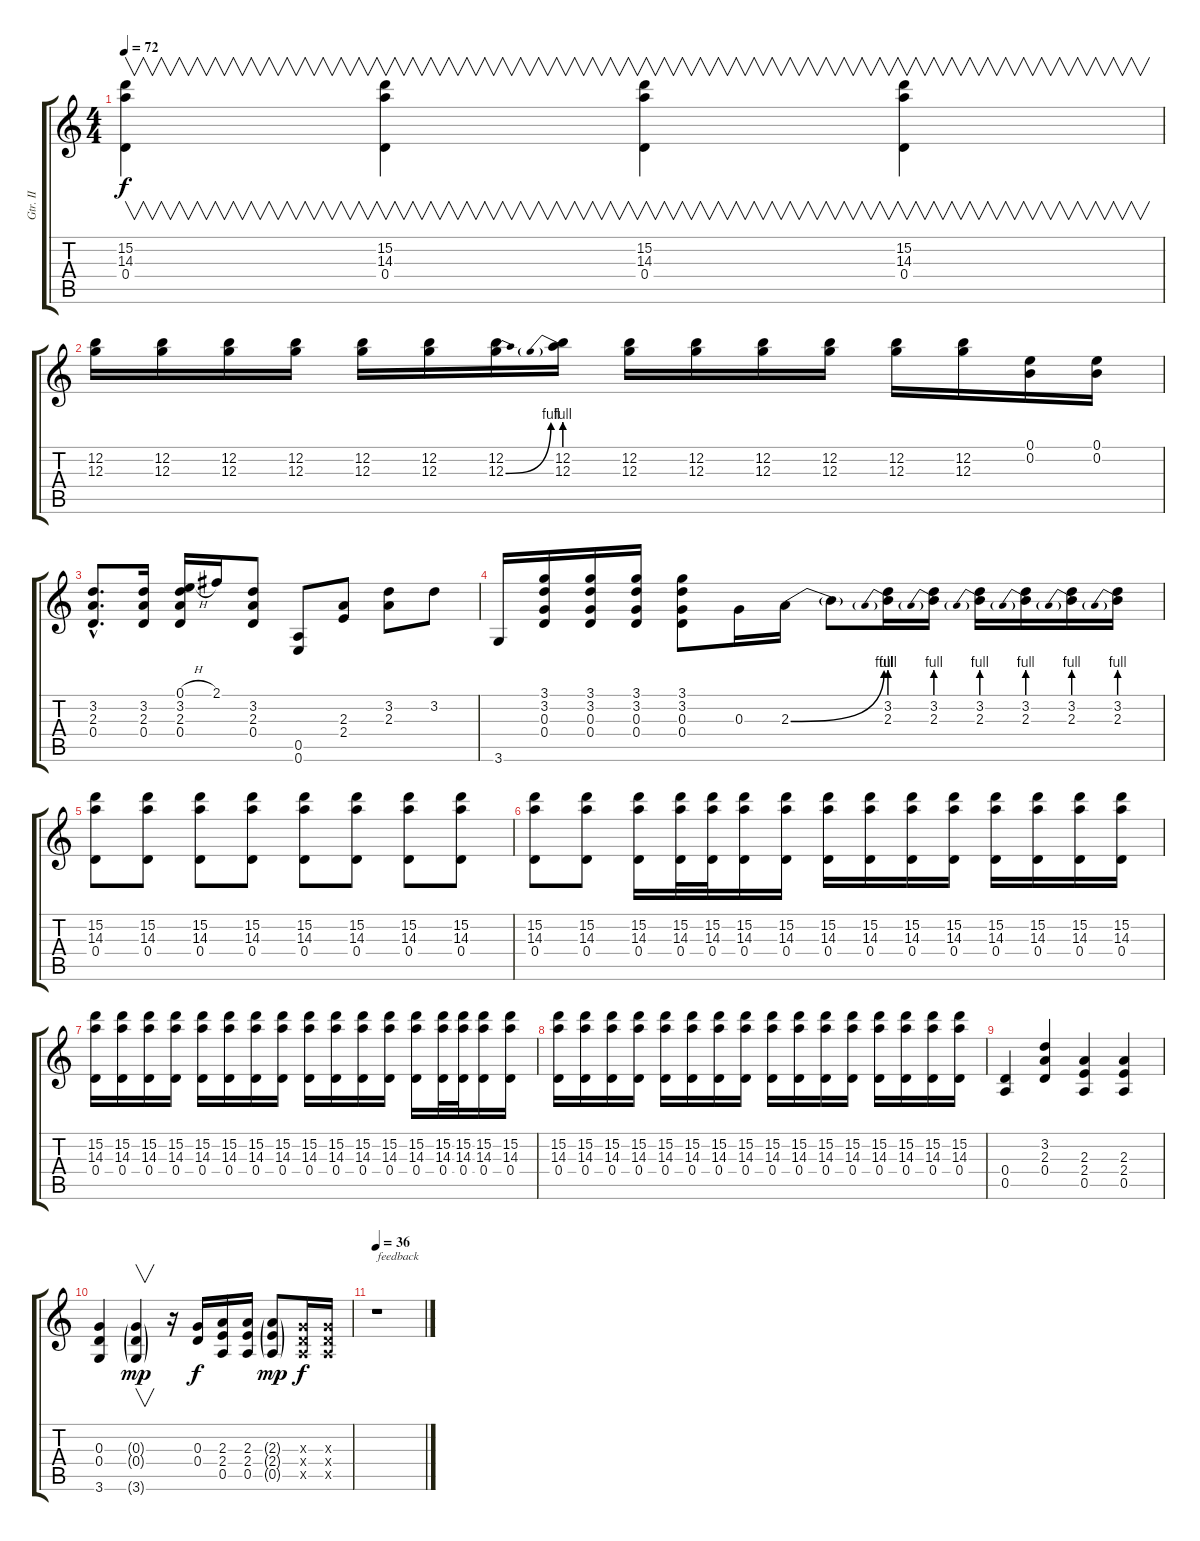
\track ("Gtr. II" "Gtr. II") {instrument distortionguitar}
\staff {score tabs}
\tuning (E4 B3 G3 D3 A2 E2) {hide}
\ts (4 4)
\tempo 72
\clef g2
\ks c
(15.2 14.3 0.4).4{v dy f} (15.2 14.3 0.4).4{v} (15.2 14.3 0.4).4{v} (15.2 14.3 0.4).4{v} |
(12.2 12.3).16 (12.2 12.3).16 (12.2 12.3).16 (12.2 12.3).16 (12.2 12.3).16 (12.2 12.3).16 (12.2 12.3{be (bend 0 0 60 4)}).16 (12.2 12.3{be (prebend 0 4 60 4)}).16 (12.2 12.3).16 (12.2 12.3).16 (12.2 12.3).16 (12.2 12.3).16 (12.2 12.3).16 (12.2 12.3).16 (0.1 0.2).16 (0.1 0.2).16 |
(3.2{hac} 2.3{hac} 0.4{hac}).8{d} (3.2 2.3 0.4).16 (0.1{h} 3.2 2.3 0.4).16 2.1.16 (3.2 2.3 0.4).8 (0.5 0.6).8 (2.3 2.4).8 (3.2 2.3).8 3.2.8 |
3.6.16 (3.1 3.2 0.3 0.4).16 (3.1 3.2 0.3 0.4).16 (3.1 3.2 0.3 0.4).16 (3.1 3.2 0.3 0.4).8 0.3.16 2.3{be (bend 0 0 60 4)}.16 2.3{t}.8 (3.2 2.3{be (prebend 0 4 60 4)}).16 (3.2 2.3{be (prebend 0 4 60 4)}).16 (3.2 2.3{be (prebend 0 4 60 4)}).16 (3.2 2.3{be (prebend 0 4 60 4)}).16 (3.2 2.3{be (prebend 0 4 60 4)}).16 (3.2 2.3{be (prebend 0 4 60 4)}).16 |
(15.2 14.3 0.4).8 (15.2 14.3 0.4).8 (15.2 14.3 0.4).8 (15.2 14.3 0.4).8 (15.2 14.3 0.4).8 (15.2 14.3 0.4).8 (15.2 14.3 0.4).8 (15.2 14.3 0.4).8 |
(15.2 14.3 0.4).8 (15.2 14.3 0.4).8 (15.2 14.3 0.4).16 (15.2 14.3 0.4).32 (15.2 14.3 0.4).32 (15.2 14.3 0.4).16 (15.2 14.3 0.4).16 (15.2 14.3 0.4).16 (15.2 14.3 0.4).16 (15.2 14.3 0.4).16 (15.2 14.3 0.4).16 (15.2 14.3 0.4).16 (15.2 14.3 0.4).16 (15.2 14.3 0.4).16 (15.2 14.3 0.4).16 |
(15.2 14.3 0.4).16 (15.2 14.3 0.4).16 (15.2 14.3 0.4).16 (15.2 14.3 0.4).16 (15.2 14.3 0.4).16 (15.2 14.3 0.4).16 (15.2 14.3 0.4).16 (15.2 14.3 0.4).16 (15.2 14.3 0.4).16 (15.2 14.3 0.4).16 (15.2 14.3 0.4).16 (15.2 14.3 0.4).16 (15.2 14.3 0.4).16 (15.2 14.3 0.4).32 (15.2 14.3 0.4).32 (15.2 14.3 0.4).16 (15.2 14.3 0.4).16 |
(15.2 14.3 0.4).16 (15.2 14.3 0.4).16 (15.2 14.3 0.4).16 (15.2 14.3 0.4).16 (15.2 14.3 0.4).16 (15.2 14.3 0.4).16 (15.2 14.3 0.4).16 (15.2 14.3 0.4).16 (15.2 14.3 0.4).16 (15.2 14.3 0.4).16 (15.2 14.3 0.4).16 (15.2 14.3 0.4).16 (15.2 14.3 0.4).16 (15.2 14.3 0.4).16 (15.2 14.3 0.4).16 (15.2 14.3 0.4).16 |
(0.4 0.5).4 (3.2 2.3 0.4).4 (2.3 2.4 0.5).4 (2.3 2.4 0.5).4 |
(0.3 0.4 3.6).4 (0.3{g} 0.4{g} 3.6{g}).4{v dy mp} r.16 (0.3 0.4).16{dy f} (2.3 2.4 0.5).16 (2.3 2.4 0.5).16 (2.3{g} 2.4{g} 0.5{g}).8{dy mp} (0.3{x} 0.4{x} 0.5{x}).16{dy f} (0.3{x} 0.4{x} 0.5{x}).16 |
\tempo 36
r.1{txt "feedback"}
